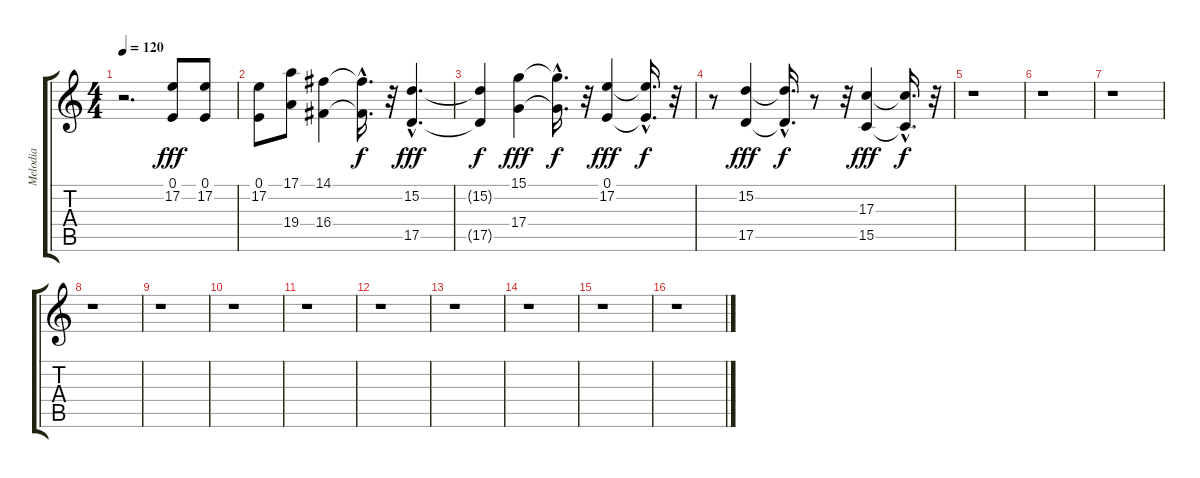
\track ("Melodia" "Melodia") {instrument synthvoice}
\staff {score tabs}
\tuning (E4 B3 G3 D3 A2 E2) {hide}
\ts (4 4)
\tempo 120
\clef g2
\ks c
r.2{d dy f} (0.1 17.2).8{dy fff} (0.1 17.2).8 |
(0.1 17.2).8 (17.1 19.4).8 (14.1 16.4).4 (14.1{hac t} 16.4{hac t}).16{d dy f} r.32 (15.2{hac} 17.5{hac}).4{d dy fff} |
(15.2{t} 17.5{t}).4{dy f} (15.1 17.4).4{dy fff} (15.1{hac t} 17.4{hac t}).16{d dy f} r.32 (0.1 17.2).4{dy fff} (0.1{hac t} 17.2{hac t}).16{d dy f} r.32 |
r.8 (15.2 17.5).4{dy fff} (15.2{hac t} 17.5{hac t}).16{d dy f} r.8 r.32 (17.3 15.5).4{dy fff} (17.3{hac t} 15.5{hac t}).16{d dy f} r.32 |
r.1 |
r.1 |
r.1 |
r.1 |
r.1 |
r.1 |
r.1 |
r.1 |
r.1 |
r.1 |
r.1 |
r.1
